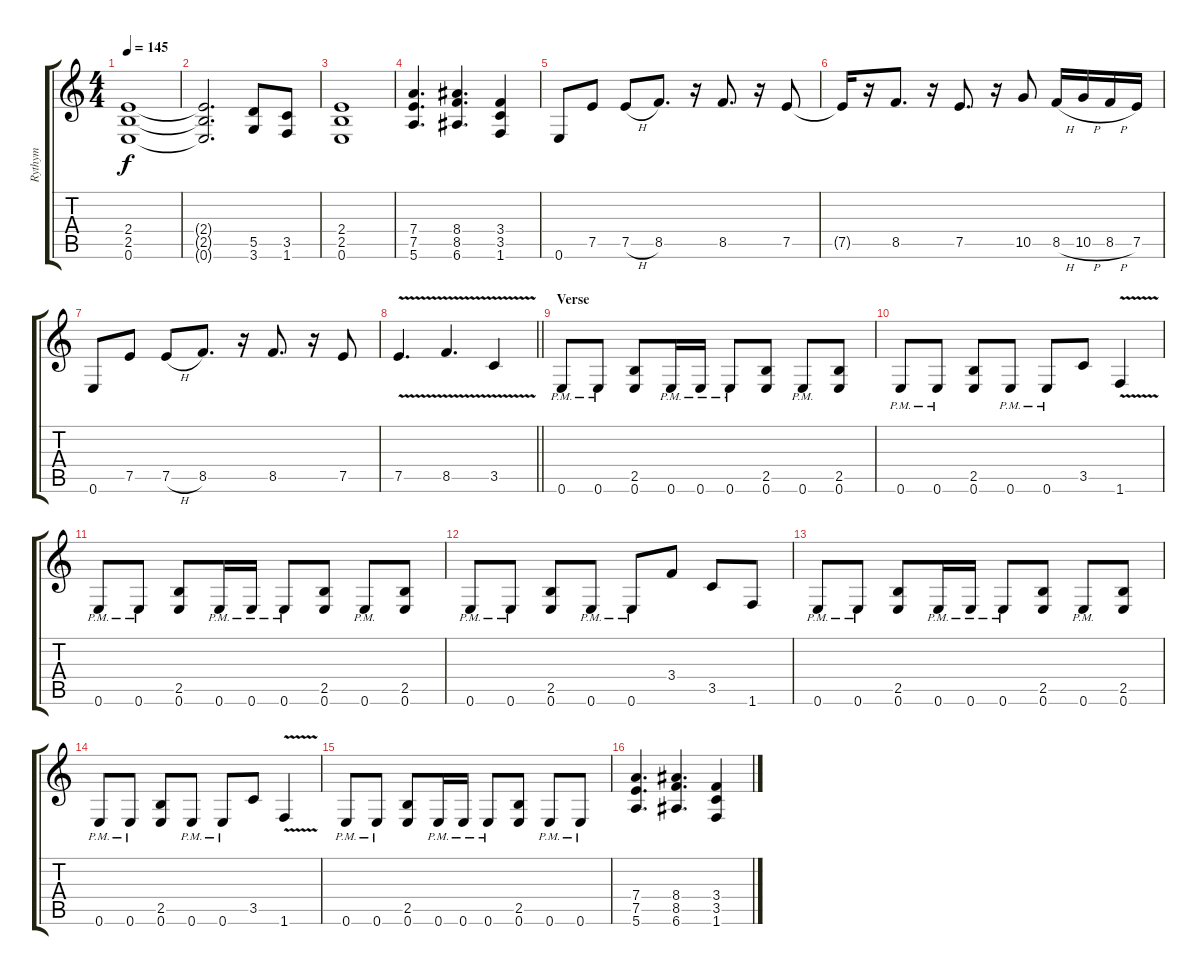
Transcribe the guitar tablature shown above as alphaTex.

\track ("Rythym" "Rythym") {instrument distortionguitar}
\staff {score tabs}
\tuning (E4 B3 G3 D3 A2 E2) {hide}
\ts (4 4)
\tempo 145
\clef g2
\ks c
(2.4 2.5 0.6).1{dy f} |
(2.4{t} 2.5{t} 0.6{t}).2{d} (5.5 3.6).8 (3.5 1.6).8 |
(2.4 2.5 0.6).1 |
(7.4 7.5 5.6).4{d} (8.4 8.5 6.6).4{d} (3.4 3.5 1.6).4 |
0.6.8 7.5.8 7.5{h}.8 8.5.8{d} r.16 8.5.8{d} r.16 7.5.8 |
7.5{t}.16 r.16 8.5.8{d} r.16 7.5.8{d} r.16 10.5.8 8.5{h}.16 10.5{h}.16 8.5{h}.16 7.5.16 |
0.6.8 7.5.8 7.5{h}.8 8.5.8{d} r.16 8.5.8{d} r.16 7.5.8 |
\barLineRight lightlight
7.5{v}.4{d} 8.5{v}.4{d} 3.5{v}.4 |
\section ("" "Verse")
0.6{pm}.8 0.6{pm}.8 (2.5 0.6).8 0.6{pm}.16 0.6{pm}.16 0.6{pm}.8 (2.5 0.6).8 0.6{pm}.8 (2.5 0.6).8 |
0.6{pm}.8 0.6{pm}.8 (2.5 0.6).8 0.6{pm}.8 0.6{pm}.8 3.5.8 1.6{v}.4 |
0.6{pm}.8 0.6{pm}.8 (2.5 0.6).8 0.6{pm}.16 0.6{pm}.16 0.6{pm}.8 (2.5 0.6).8 0.6{pm}.8 (2.5 0.6).8 |
0.6{pm}.8 0.6{pm}.8 (2.5 0.6).8 0.6{pm}.8 0.6{pm}.8 3.4.8 3.5.8 1.6.8 |
0.6{pm}.8 0.6{pm}.8 (2.5 0.6).8 0.6{pm}.16 0.6{pm}.16 0.6{pm}.8 (2.5 0.6).8 0.6{pm}.8 (2.5 0.6).8 |
0.6{pm}.8 0.6{pm}.8 (2.5 0.6).8 0.6{pm}.8 0.6{pm}.8 3.5.8 1.6{v}.4 |
0.6{pm}.8 0.6{pm}.8 (2.5 0.6).8 0.6{pm}.16 0.6{pm}.16 0.6{pm}.8 (2.5 0.6).8 0.6{pm}.8 0.6{pm}.8 |
(7.4 7.5 5.6).4{d} (8.4 8.5 6.6).4{d} (3.4 3.5 1.6).4
